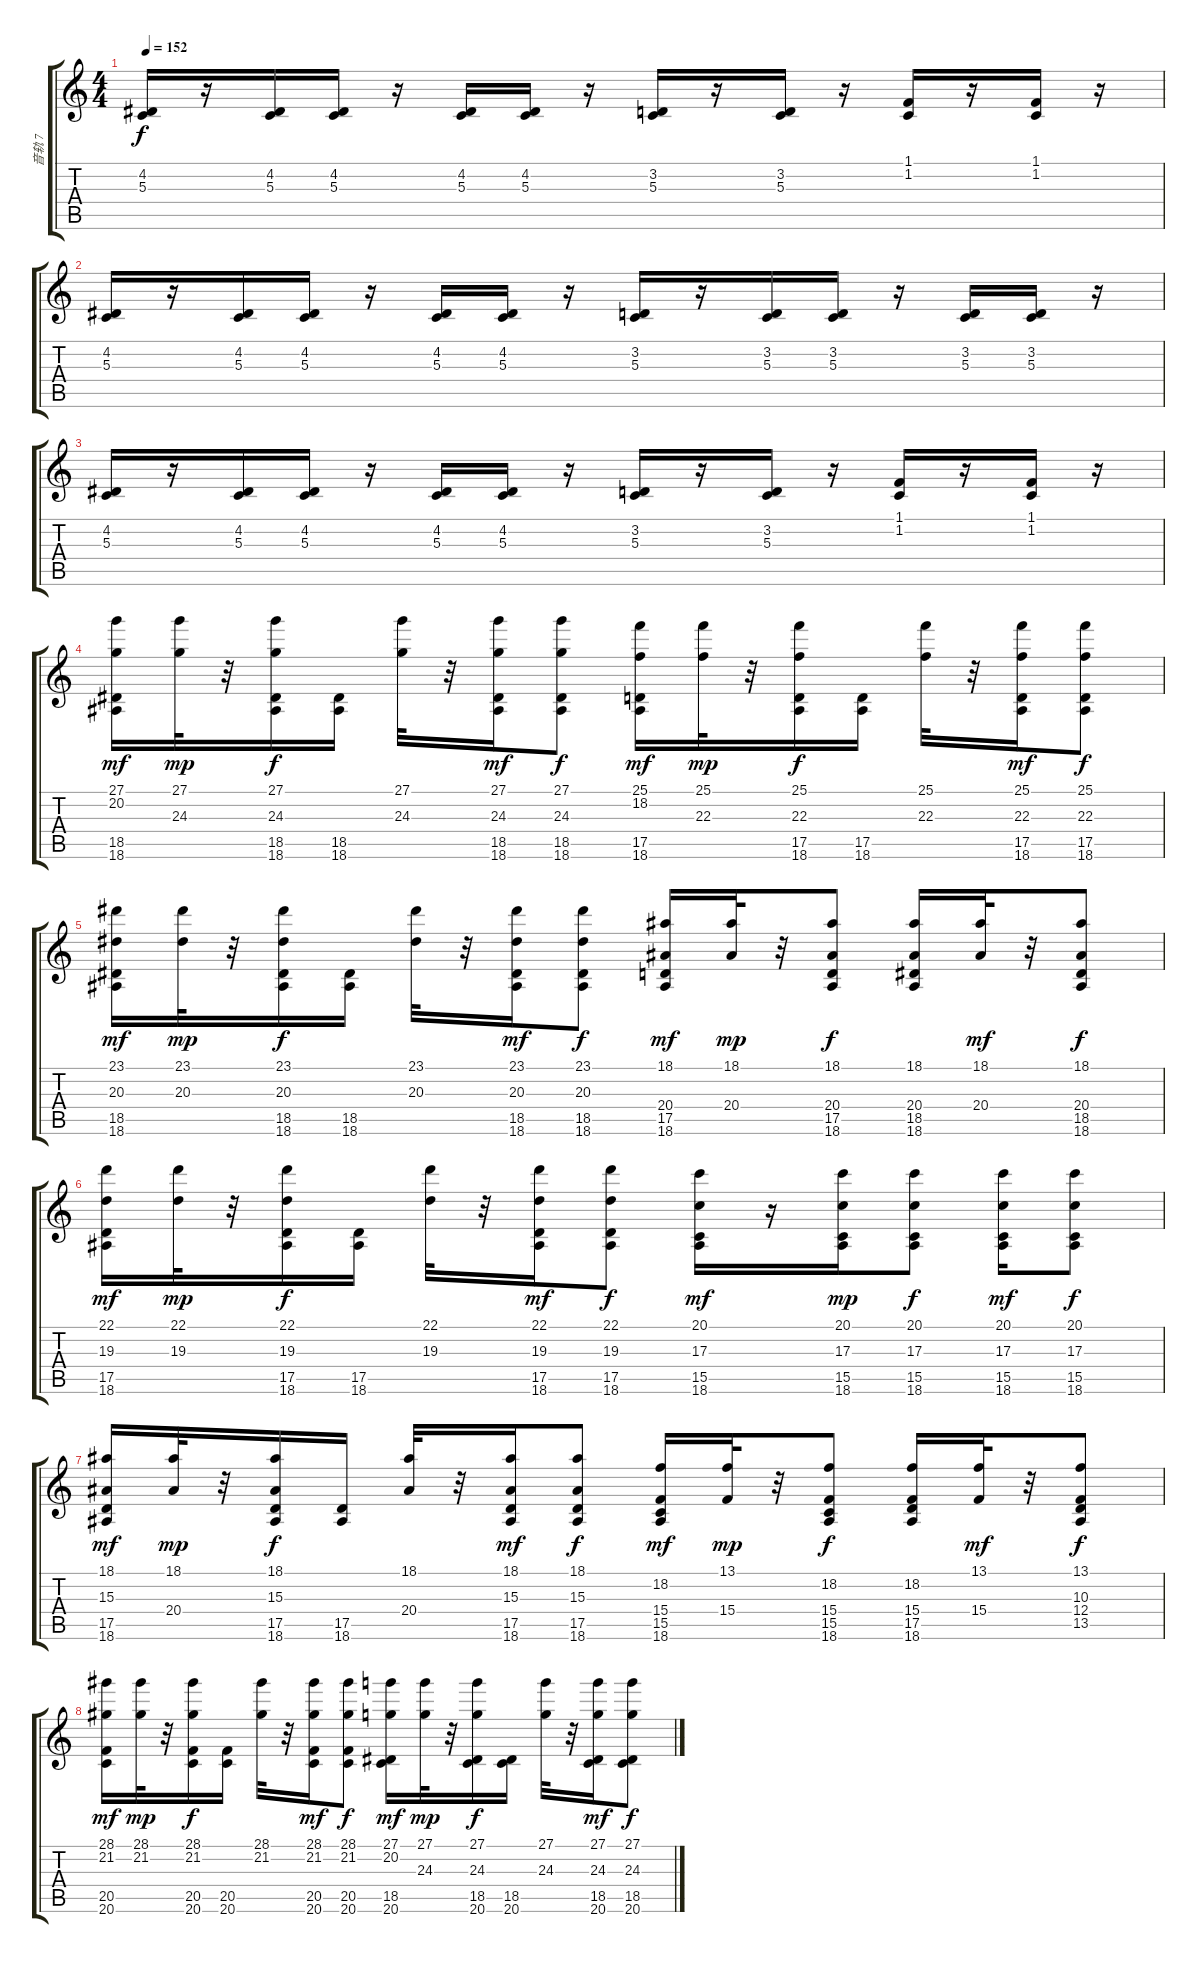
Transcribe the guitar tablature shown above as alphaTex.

\track ("音轨 7" "音轨 7") {instrument lead2sawtooth}
\staff {score tabs}
\tuning (E4 B3 G3 D3 A2 E2) {hide}
\ts (4 4)
\tempo 152
\clef g2
\ks c
(4.2 5.3).16{dy f} r.16 (4.2 5.3).16 (4.2 5.3).16 r.16 (4.2 5.3).16 (4.2 5.3).16 r.16 (3.2 5.3).16 r.16 (3.2 5.3).16 r.16 (1.1 1.2).16 r.16 (1.1 1.2).16 r.16 |
(4.2 5.3).16 r.16 (4.2 5.3).16 (4.2 5.3).16 r.16 (4.2 5.3).16 (4.2 5.3).16 r.16 (3.2 5.3).16 r.16 (3.2 5.3).16 (3.2 5.3).16 r.16 (3.2 5.3).16 (3.2 5.3).16 r.16 |
(4.2 5.3).16 r.16 (4.2 5.3).16 (4.2 5.3).16 r.16 (4.2 5.3).16 (4.2 5.3).16 r.16 (3.2 5.3).16 r.16 (3.2 5.3).16 r.16 (1.1 1.2).16 r.16 (1.1 1.2).16 r.16 |
(27.1 20.2 18.5 18.6).16{dy mf} (27.1 24.3).32{dy mp} r.32 (27.1 24.3 18.5 18.6).16{dy f} (18.5 18.6).16 (27.1 24.3).32 r.32 (27.1 24.3 18.5 18.6).16{dy mf} (27.1 24.3 18.5 18.6).8{dy f} (25.1 18.2 17.5 18.6).16{dy mf} (25.1 22.3).32{dy mp} r.32 (25.1 22.3 17.5 18.6).16{dy f} (17.5 18.6).16 (25.1 22.3).32 r.32 (25.1 22.3 17.5 18.6).16{dy mf} (25.1 22.3 17.5 18.6).8{dy f} |
(23.1 20.3 18.5 18.6).16{dy mf} (23.1 20.3).32{dy mp} r.32 (23.1 20.3 18.5 18.6).16{dy f} (18.5 18.6).16 (23.1 20.3).32 r.32 (23.1 20.3 18.5 18.6).16{dy mf} (23.1 20.3 18.5 18.6).8{dy f} (18.1 20.4 17.5 18.6).16{dy mf} (18.1 20.4).32{dy mp} r.32 (18.1 20.4 17.5 18.6).8{dy f} (18.1 20.4 18.5 18.6).16 (18.1 20.4).32{dy mf} r.32 (18.1 20.4 18.5 18.6).8{dy f} |
(22.1 19.3 17.5 18.6).16{dy mf} (22.1 19.3).32{dy mp} r.32 (22.1 19.3 17.5 18.6).16{dy f} (17.5 18.6).16 (22.1 19.3).32 r.32 (22.1 19.3 17.5 18.6).16{dy mf} (22.1 19.3 17.5 18.6).8{dy f} (20.1 17.3 15.5 18.6).16{dy mf} r.16 (20.1 17.3 15.5 18.6).16{dy mp} (20.1 17.3 15.5 18.6).8{dy f} (20.1 17.3 15.5 18.6).16{dy mf} (20.1 17.3 15.5 18.6).8{dy f} |
(18.1 15.3 17.5 18.6).16{dy mf} (18.1 20.4).32{dy mp} r.32 (18.1 15.3 17.5 18.6).16{dy f} (17.5 18.6).16 (18.1 20.4).32 r.32 (18.1 15.3 17.5 18.6).16{dy mf} (18.1 15.3 17.5 18.6).8{dy f} (18.2 15.4 15.5 18.6).16{dy mf} (13.1 15.4).32{dy mp} r.32 (18.2 15.4 15.5 18.6).8{dy f} (18.2 15.4 17.5 18.6).16 (13.1 15.4).32{dy mf} r.32 (13.1 10.3 12.4 13.5).8{dy f} |
(28.1 21.2 20.5 20.6).16{dy mf} (28.1 21.2).32{dy mp} r.32 (28.1 21.2 20.5 20.6).16{dy f} (20.5 20.6).16 (28.1 21.2).32 r.32 (28.1 21.2 20.5 20.6).16{dy mf} (28.1 21.2 20.5 20.6).8{dy f} (27.1 20.2 18.5 20.6).16{dy mf} (27.1 24.3).32{dy mp} r.32 (27.1 24.3 18.5 20.6).16{dy f} (18.5 20.6).16 (27.1 24.3).32 r.32 (27.1 24.3 18.5 20.6).16{dy mf} (27.1 24.3 18.5 20.6).8{dy f}
